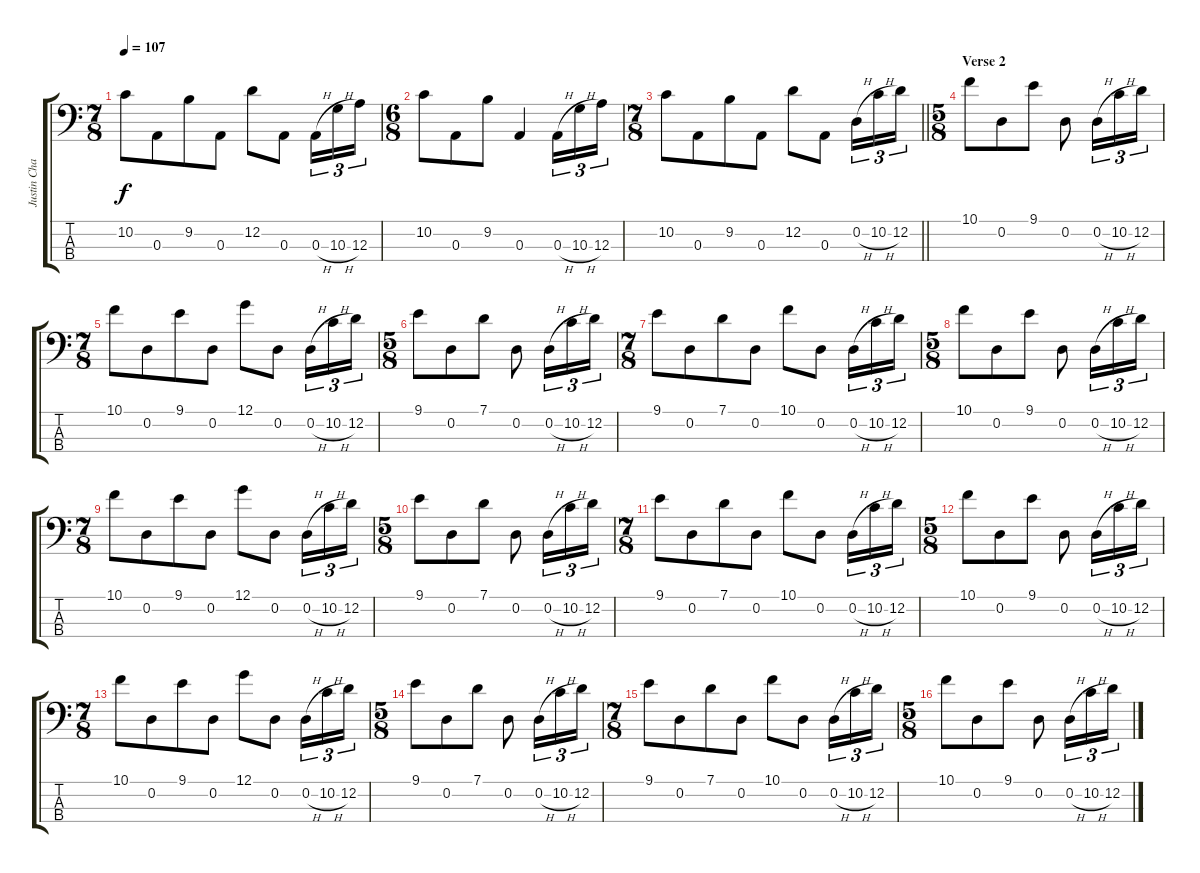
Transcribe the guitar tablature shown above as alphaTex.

\track ("Justin Chancellor" "Justin Cha") {instrument electricbasspick}
\staff {score tabs}
\tuning (G2 D2 A1 D1) {hide}
\ts (7 8)
\tempo 107
\clef f4
\ks c
10.2.8{dy f} 0.3.8 9.2.8 0.3.8 12.2.8 0.3.8 0.3{h}.16{tu (3 2)} 10.3{h}.16{tu (3 2)} 12.3.16{tu (3 2)} |
\ts (6 8)
10.2.8 0.3.8 9.2.8 0.3.4 0.3{h}.16{tu (3 2)} 10.3{h}.16{tu (3 2)} 12.3.16{tu (3 2)} |
\ts (7 8)
\barLineRight lightlight
10.2.8 0.3.8 9.2.8 0.3.8 12.2.8 0.3.8 0.2{h}.16{tu (3 2)} 10.2{h}.16{tu (3 2)} 12.2.16{tu (3 2)} |
\ts (5 8)
\section ("" "Verse 2")
10.1.8 0.2.8 9.1.8 0.2.8 0.2{h}.16{tu (3 2)} 10.2{h}.16{tu (3 2)} 12.2.16{tu (3 2)} |
\ts (7 8)
10.1.8 0.2.8 9.1.8 0.2.8 12.1.8 0.2.8 0.2{h}.16{tu (3 2)} 10.2{h}.16{tu (3 2)} 12.2.16{tu (3 2)} |
\ts (5 8)
9.1.8 0.2.8 7.1.8 0.2.8 0.2{h}.16{tu (3 2)} 10.2{h}.16{tu (3 2)} 12.2.16{tu (3 2)} |
\ts (7 8)
9.1.8 0.2.8 7.1.8 0.2.8 10.1.8 0.2.8 0.2{h}.16{tu (3 2)} 10.2{h}.16{tu (3 2)} 12.2.16{tu (3 2)} |
\ts (5 8)
10.1.8 0.2.8 9.1.8 0.2.8 0.2{h}.16{tu (3 2)} 10.2{h}.16{tu (3 2)} 12.2.16{tu (3 2)} |
\ts (7 8)
10.1.8 0.2.8 9.1.8 0.2.8 12.1.8 0.2.8 0.2{h}.16{tu (3 2)} 10.2{h}.16{tu (3 2)} 12.2.16{tu (3 2)} |
\ts (5 8)
9.1.8 0.2.8 7.1.8 0.2.8 0.2{h}.16{tu (3 2)} 10.2{h}.16{tu (3 2)} 12.2.16{tu (3 2)} |
\ts (7 8)
9.1.8 0.2.8 7.1.8 0.2.8 10.1.8 0.2.8 0.2{h}.16{tu (3 2)} 10.2{h}.16{tu (3 2)} 12.2.16{tu (3 2)} |
\ts (5 8)
10.1.8 0.2.8 9.1.8 0.2.8 0.2{h}.16{tu (3 2)} 10.2{h}.16{tu (3 2)} 12.2.16{tu (3 2)} |
\ts (7 8)
10.1.8 0.2.8 9.1.8 0.2.8 12.1.8 0.2.8 0.2{h}.16{tu (3 2)} 10.2{h}.16{tu (3 2)} 12.2.16{tu (3 2)} |
\ts (5 8)
9.1.8 0.2.8 7.1.8 0.2.8 0.2{h}.16{tu (3 2)} 10.2{h}.16{tu (3 2)} 12.2.16{tu (3 2)} |
\ts (7 8)
9.1.8 0.2.8 7.1.8 0.2.8 10.1.8 0.2.8 0.2{h}.16{tu (3 2)} 10.2{h}.16{tu (3 2)} 12.2.16{tu (3 2)} |
\ts (5 8)
10.1.8 0.2.8 9.1.8 0.2.8 0.2{h}.16{tu (3 2)} 10.2{h}.16{tu (3 2)} 12.2.16{tu (3 2)}
